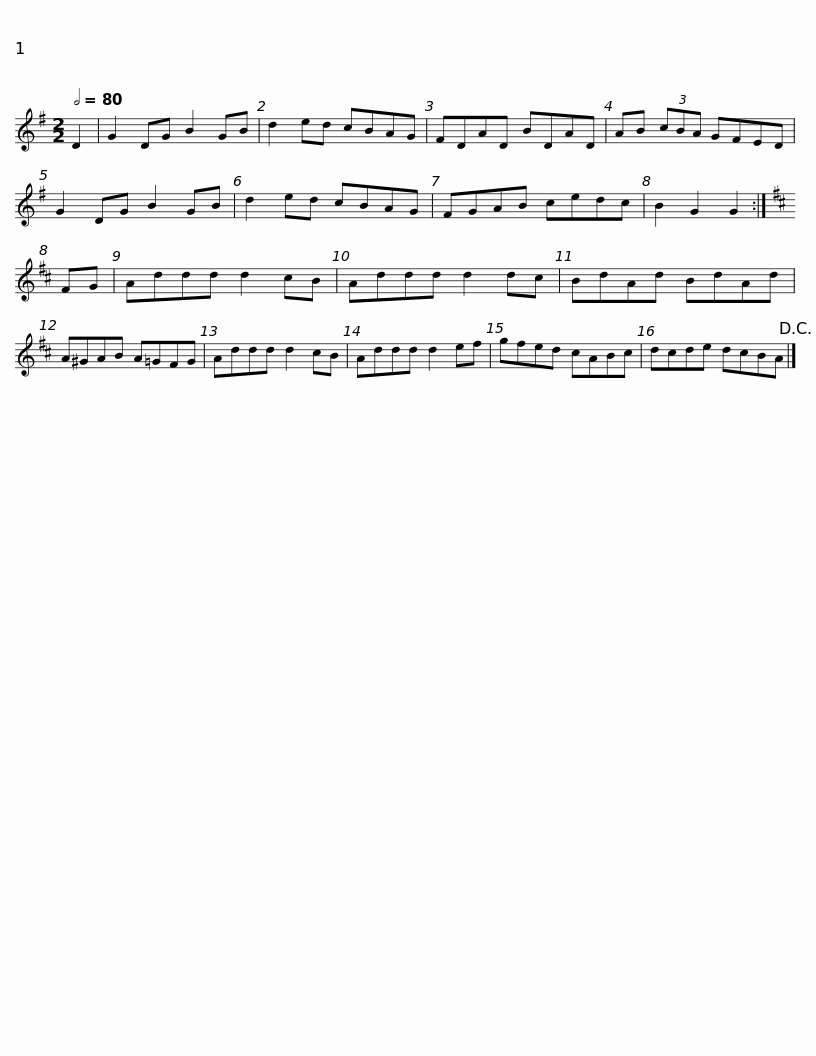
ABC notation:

X:1
L:1/8
Q:1/2=80
M:2/2
I:linebreak $
K:G
V:1 treble
V:1
 D2 | G2 DG B2 GB | d2 ed cBAG | FDAD BDAD | AB (3cBA GFED | %5
 G2 DG B2 GB | d2 ed cBAG |$ FGAB cedc | B2 G2 G2 :|[K:D] FG | %10
 Addd d2 cB | Addd d2 dc | BdAd BdAd |$ A^GAB A=GFG | Addd d2 cB | %15
 Addd d2 ef | gfed cABc | dcde dcBA!D.C.! |] %18
